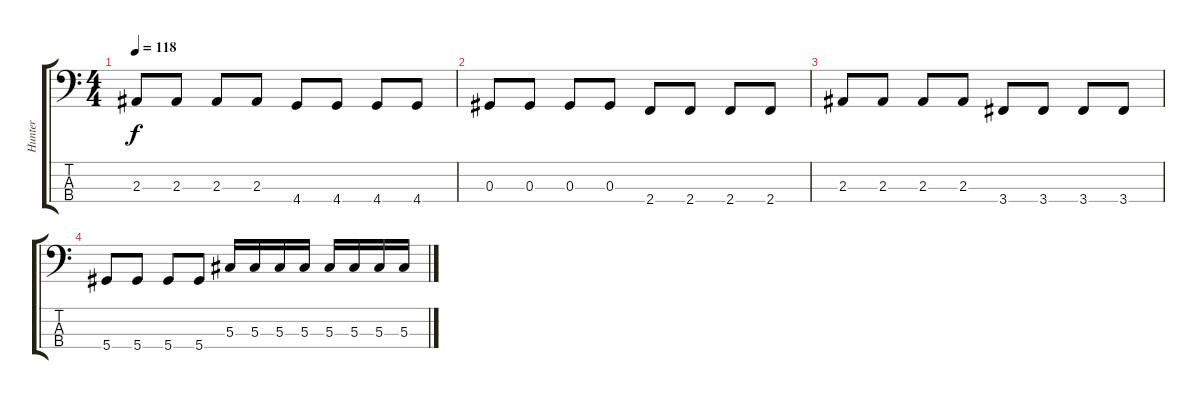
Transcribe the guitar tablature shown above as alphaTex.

\track ("Hunter" "Hunter") {instrument electricbasspick}
\staff {score tabs}
\tuning (Gb2 Db2 Ab1 Eb1) {hide}
\ts (4 4)
\tempo 118
\clef f4
\ks c
2.3.8{dy f} 2.3.8 2.3.8 2.3.8 4.4.8 4.4.8 4.4.8 4.4.8 |
0.3.8 0.3.8 0.3.8 0.3.8 2.4.8 2.4.8 2.4.8 2.4.8 |
2.3.8 2.3.8 2.3.8 2.3.8 3.4.8 3.4.8 3.4.8 3.4.8 |
5.4.8 5.4.8 5.4.8 5.4.8 5.3.16 5.3.16 5.3.16 5.3.16 5.3.16 5.3.16 5.3.16 5.3.16
